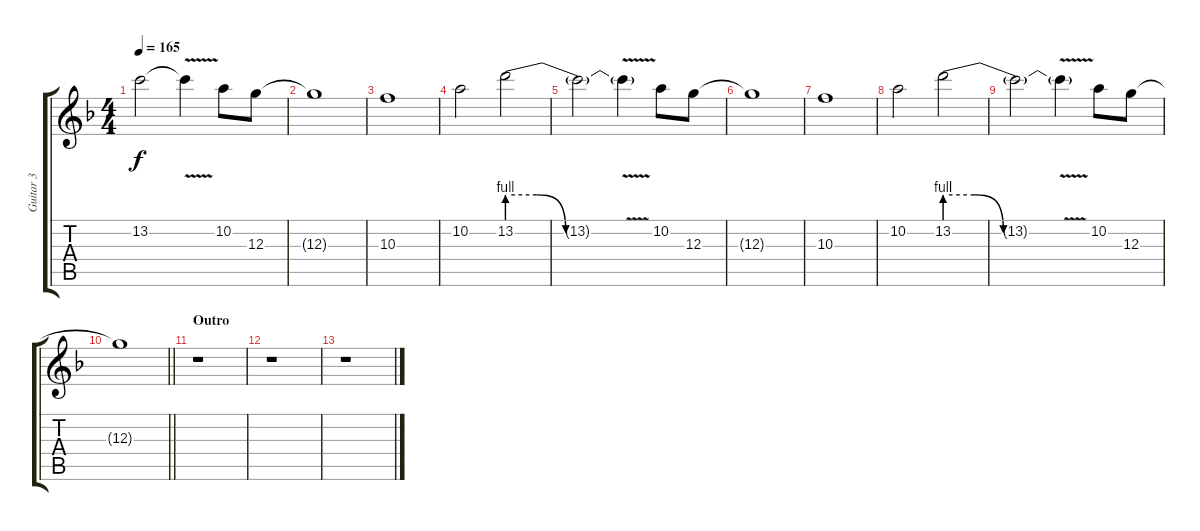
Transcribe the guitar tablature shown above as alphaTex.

\track ("Guitar 3" "Guitar 3") {instrument electricguitarjazz}
\staff {score tabs}
\tuning (E4 B3 G3 D3 A2 E2) {hide}
\ts (4 4)
\tempo 165
\clef g2
\ks f
13.2{t}.2{dy f} 13.2{v t}.4 10.2.8 12.3.8 |
12.3{t}.1 |
10.3.1 |
10.2.2 13.2{be (custom 0 4 15 4 30 0 60 0)}.2 |
13.2{t}.2 13.2{v t}.4 10.2.8 12.3.8 |
12.3{t}.1 |
10.3.1 |
10.2.2 13.2{be (custom 0 4 15 4 30 0 60 0)}.2 |
13.2{t}.2 13.2{v t}.4 10.2.8 12.3.8 |
\barLineRight lightlight
12.3{t}.1 |
\section ("" "Outro")
r.1 |
r.1 |
r.1
